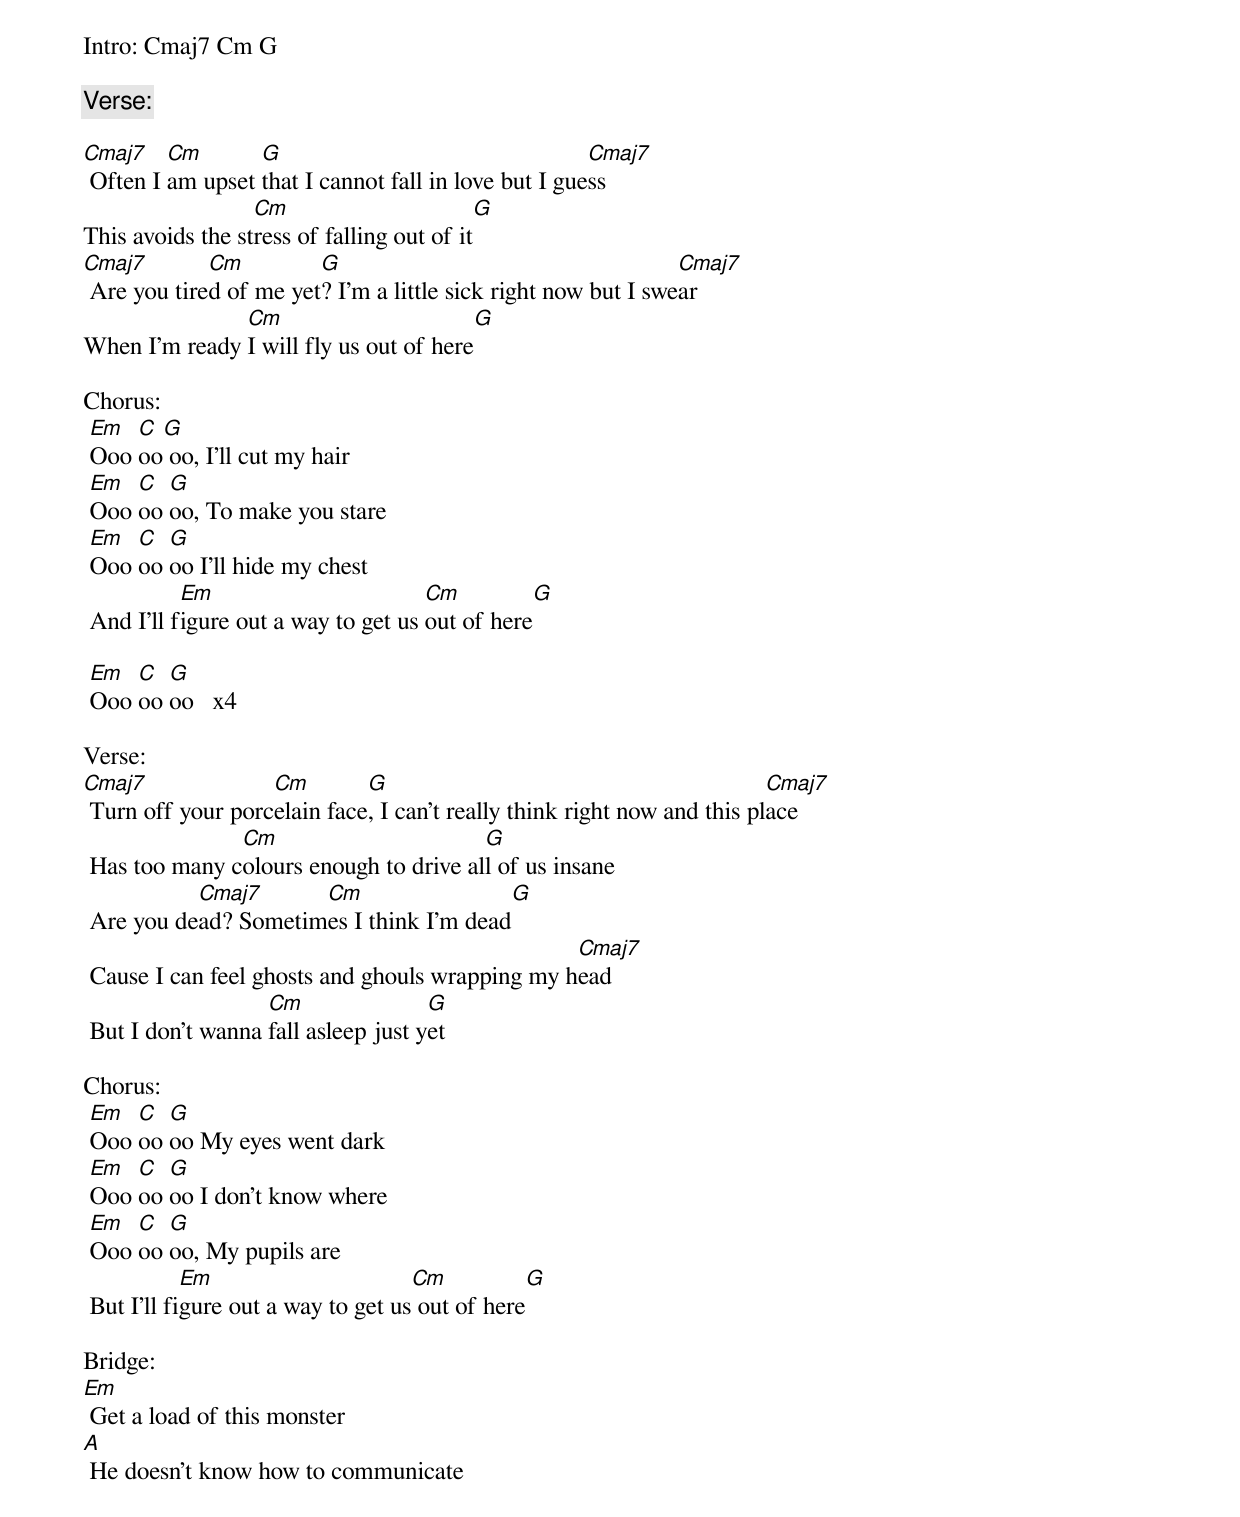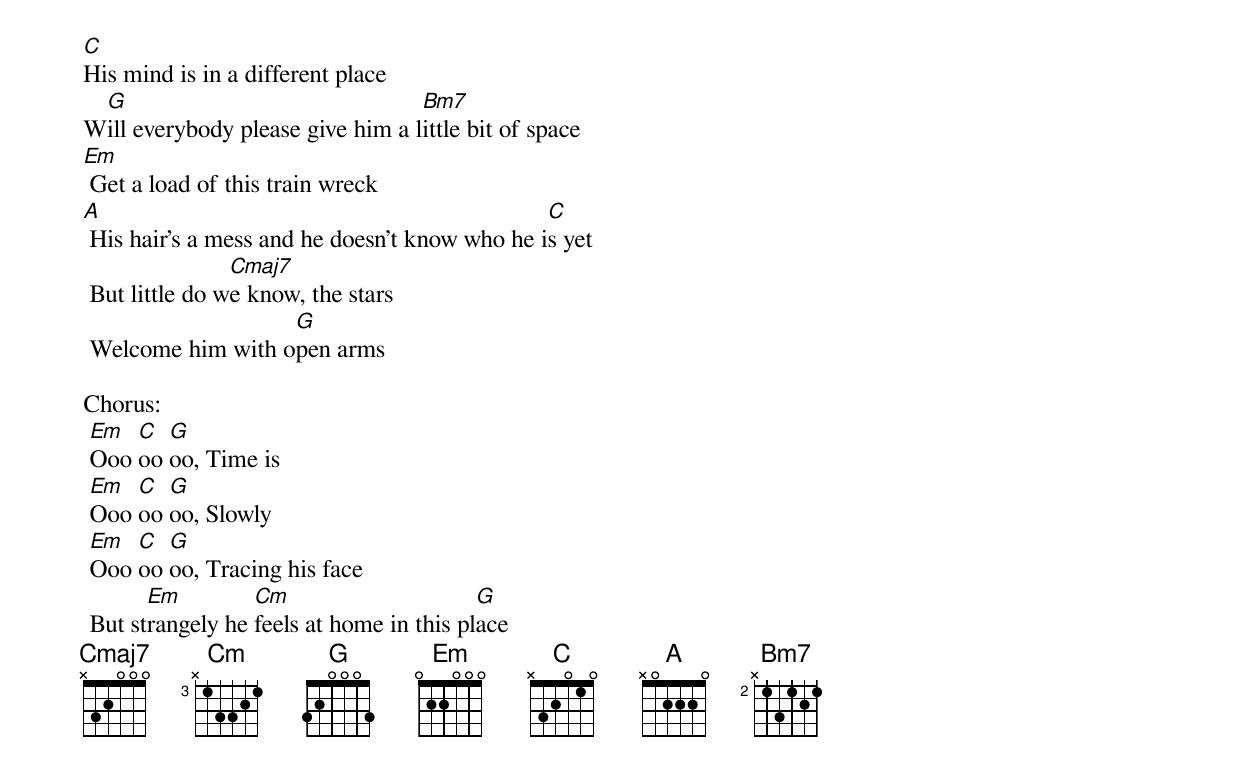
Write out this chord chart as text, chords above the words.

Intro: Cmaj7 Cm G

Verse:

Cmaj7    Cm       G                                   Cmaj7
 Often I am upset that I cannot fall in love but I guess
                  Cm                       G
This avoids the stress of falling out of it
Cmaj7        Cm         G                                      Cmaj7
 Are you tired of me yet? I'm a little sick right now but I swear
               Cm                          G
When I'm ready I will fly us out of here

Chorus:
 Em  C G
 Ooo oo oo, I'll cut my hair
 Em  C  G
 Ooo oo oo, To make you stare
 Em  C  G
 Ooo oo oo I'll hide my chest
           Em                        Cm           G
 And I'll figure out a way to get us out of here

 Em  C  G
 Ooo oo oo   x4

Verse:
Cmaj7              Cm        G                                           Cmaj7
 Turn off your porcelain face, I can't really think right now and this place
               Cm                       G
 Has too many colours enough to drive all of us insane
           Cmaj7      Cm                 G
 Are you dead? Sometimes I think I'm dead
                                                 Cmaj7
 Cause I can feel ghosts and ghouls wrapping my head
                   Cm                G
 But I don't wanna fall asleep just yet

Chorus:
 Em  C  G
 Ooo oo oo My eyes went dark
 Em  C  G
 Ooo oo oo I don't know where
 Em  C  G
 Ooo oo oo, My pupils are
            Em                      Cm           G
 But I'll figure out a way to get us out of here

Bridge:
Em
 Get a load of this monster
A
 He doesn't know how to communicate
C
His mind is in a different place
 G                                Bm7
Will everybody please give him a little bit of space
Em
 Get a load of this train wreck
A                                              C
 His hair's a mess and he doesn't know who he is yet
                Cmaj7
 But little do we know, the stars
                   G
 Welcome him with open arms

Chorus:
 Em  C  G
 Ooo oo oo, Time is
 Em  C  G
 Ooo oo oo, Slowly
 Em  C  G
 Ooo oo oo, Tracing his face
       Em         Cm                      G
 But strangely he feels at home in this place
